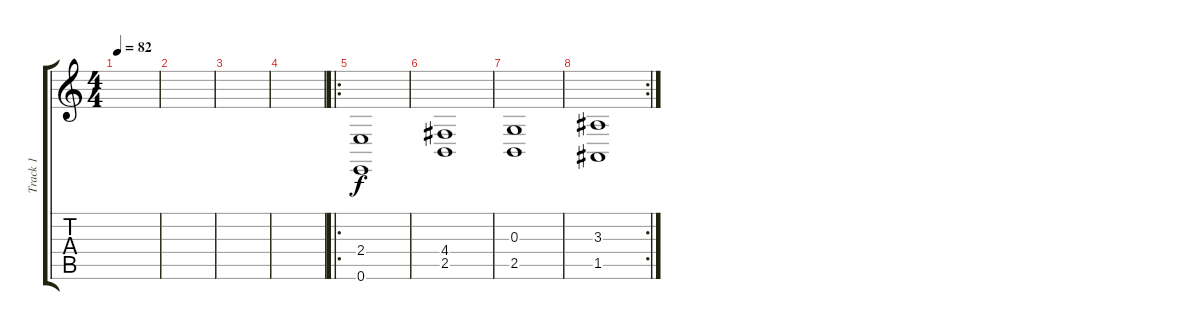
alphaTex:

\track ("Track 1" "Track 1") {instrument stringensemble1}
\staff {score tabs}
\tuning (E4 B3 G3 D3 A2 E2) {hide}
\ts (4 4)
\tempo 82
\clef g2
\ks c
|
|
|
|
\ro
(2.4 0.6).1 |
(4.4 2.5).1 |
(0.3 2.5).1 |
\rc 2
(3.3 1.5).1
